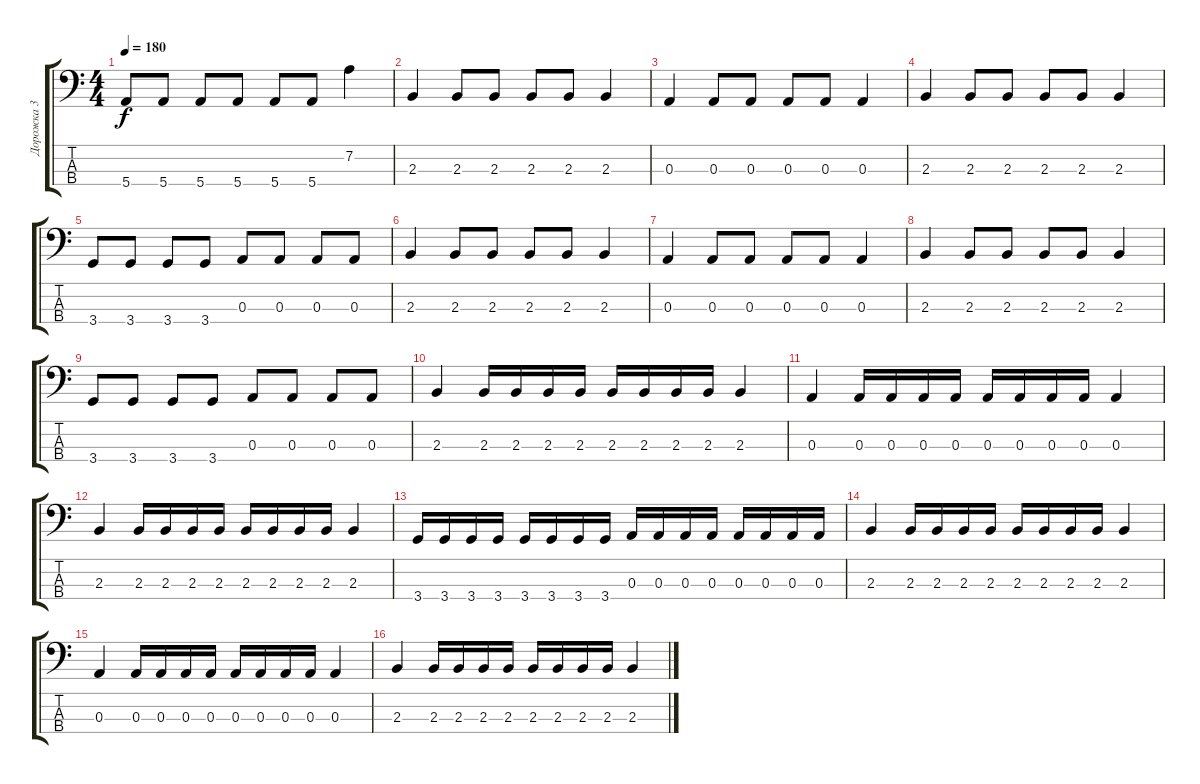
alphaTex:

\track ("Дорожка 3" "Дорожка 3") {instrument electricbasspick}
\staff {score tabs}
\tuning (G2 D2 A1 E1) {hide}
\ts (4 4)
\tempo 180
\clef f4
\ks c
5.4.8{dy f} 5.4.8 5.4.8 5.4.8 5.4.8 5.4.8 7.2.4 |
2.3.4 2.3.8 2.3.8 2.3.8 2.3.8 2.3.4 |
0.3.4 0.3.8 0.3.8 0.3.8 0.3.8 0.3.4 |
2.3.4 2.3.8 2.3.8 2.3.8 2.3.8 2.3.4 |
3.4.8 3.4.8 3.4.8 3.4.8 0.3.8 0.3.8 0.3.8 0.3.8 |
2.3.4 2.3.8 2.3.8 2.3.8 2.3.8 2.3.4 |
0.3.4 0.3.8 0.3.8 0.3.8 0.3.8 0.3.4 |
2.3.4 2.3.8 2.3.8 2.3.8 2.3.8 2.3.4 |
3.4.8 3.4.8 3.4.8 3.4.8 0.3.8 0.3.8 0.3.8 0.3.8 |
2.3.4 2.3.16 2.3.16 2.3.16 2.3.16 2.3.16 2.3.16 2.3.16 2.3.16 2.3.4 |
0.3.4 0.3.16 0.3.16 0.3.16 0.3.16 0.3.16 0.3.16 0.3.16 0.3.16 0.3.4 |
2.3.4 2.3.16 2.3.16 2.3.16 2.3.16 2.3.16 2.3.16 2.3.16 2.3.16 2.3.4 |
3.4.16 3.4.16 3.4.16 3.4.16 3.4.16 3.4.16 3.4.16 3.4.16 0.3.16 0.3.16 0.3.16 0.3.16 0.3.16 0.3.16 0.3.16 0.3.16 |
2.3.4 2.3.16 2.3.16 2.3.16 2.3.16 2.3.16 2.3.16 2.3.16 2.3.16 2.3.4 |
0.3.4 0.3.16 0.3.16 0.3.16 0.3.16 0.3.16 0.3.16 0.3.16 0.3.16 0.3.4 |
2.3.4 2.3.16 2.3.16 2.3.16 2.3.16 2.3.16 2.3.16 2.3.16 2.3.16 2.3.4
